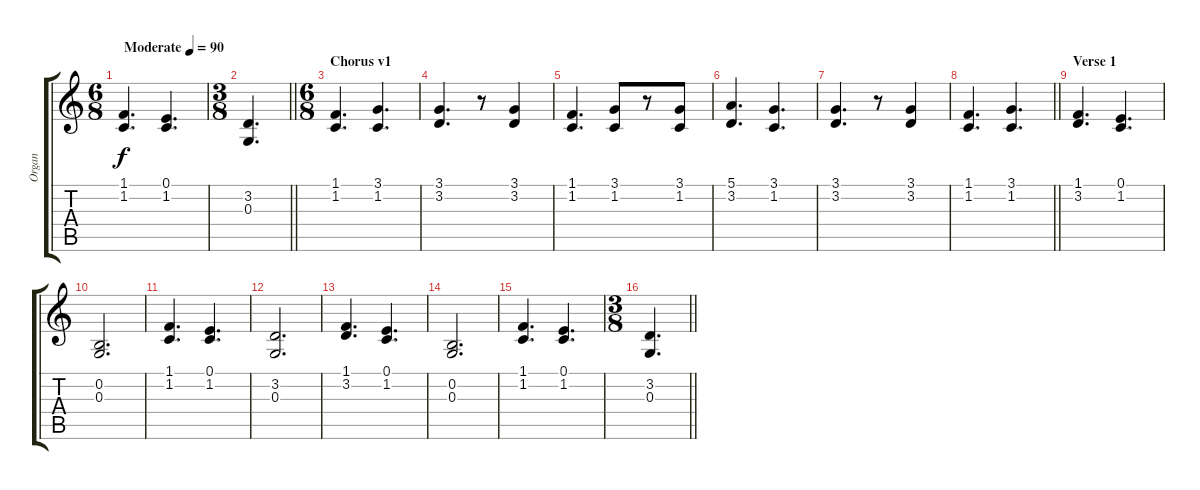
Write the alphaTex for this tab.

\track ("Organ" "Organ") {instrument drawbarorgan}
\staff {score tabs}
\tuning (E4 B3 G3 D3 A2 E2) {hide}
\ts (6 8)
\tempo (90 "Moderate")
\clef g2
\ks c
(1.1 1.2).4{d dy f instrument drawbarorgan} (0.1 1.2).4{d} |
\ts (3 8)
\barLineRight lightlight
(3.2 0.3).4{d} |
\ts (6 8)
\section ("" "Chorus v1")
(1.1 1.2).4{d} (3.1 1.2).4{d} |
(3.1 3.2).4{d} r.8 (3.1 3.2).4 |
(1.1 1.2).4{d} (3.1 1.2).8 r.8 (3.1 1.2).8 |
(5.1 3.2).4{d} (3.1 1.2).4{d} |
(3.1 3.2).4{d} r.8 (3.1 3.2).4 |
\barLineRight lightlight
(1.1 1.2).4{d} (3.1 1.2).4{d} |
\section ("" "Verse 1")
(1.1 3.2).4{d} (0.1 1.2).4{d} |
(0.2 0.3).2{d} |
(1.1 1.2).4{d} (0.1 1.2).4{d} |
(3.2 0.3).2{d} |
(1.1 3.2).4{d} (0.1 1.2).4{d} |
(0.2 0.3).2{d} |
(1.1 1.2).4{d} (0.1 1.2).4{d} |
\ts (3 8)
\barLineRight lightlight
(3.2 0.3).4{d}
